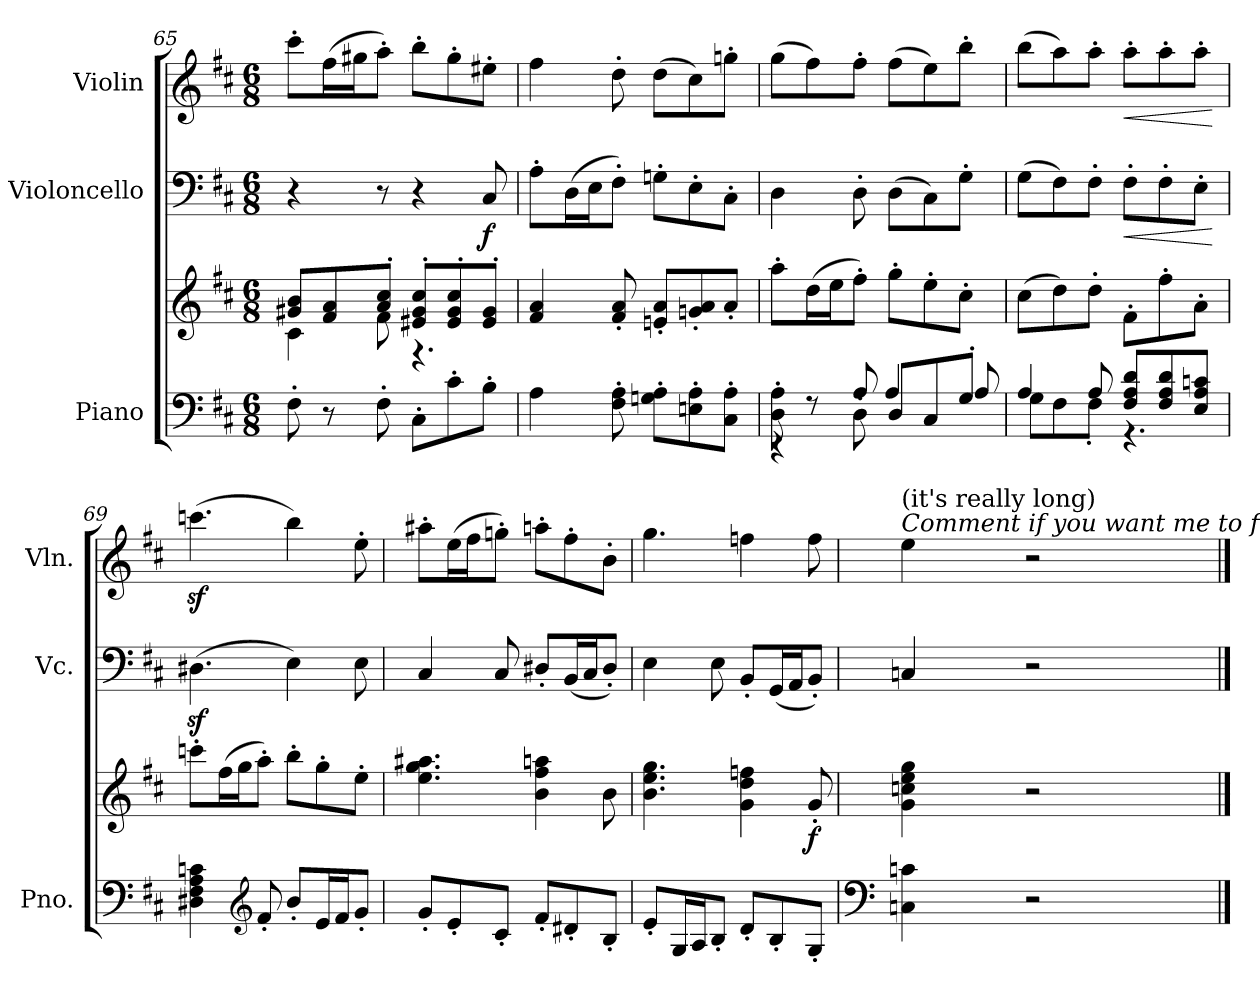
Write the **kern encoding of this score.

**kern	**kern	**dynam	**kern	**dynam	**kern	**dynam
*part3	*part3	*part3	*part2	*part2	*part1	*part1
*staff4	*staff3	*staff3/4	*staff2	*staff2	*staff1	*staff1
*I"Piano	*	*	*I"Violoncello	*	*I"Violin	*
*I'Pno.	*	*	*I'Vc.	*	*I'Vln.	*
!!LO:PB:g=z
*clefF4	*clefG2	*	*clefF4	*	*clefG2	*
*k[f#c#]	*k[f#c#]	*	*k[f#c#]	*	*k[f#c#]	*
*M6/8	*M6/8	*	*M6/8	*	*M6/8	*
=65	=65	=65	=65	=65	=65	=65
*	*^	*	*	*	*	*
8F#'\	8g#X/ 8b/L	4c#\	.	4r	.	8ccc#'\L	.
8r	8f#/ 8a/	.	.	.	.	(>16ff#\L	.
.	.	.	.	.	.	16gg#X\J	.
8F#'\	8a/' 8cc#/'J	8f#\	.	8r	.	8aa'\J)	.
8C#'\L	8e#X/' 8g#/' 8cc#/'L	4.r	.	4r	.	8bb'\L	.
8c#'\	8e#/' 8g#/' 8cc#/'	.	.	.	.	8gg#'\	.
!	!	!	!	!	!LO:DY:b	!	!
8B'\J	8e#/' 8g#/'J	.	.	8C#/	f	8ee#X'\J	.
*	*v	*v	*	*	*	*	*
=66	=66	=66	=66	=66	=66	=66
4A\	4f#/ 4a/	.	8A'\L	.	4ff#\	.
.	.	.	(>16D\L	.	.	.
.	.	.	16E\J	.	.	.
8F#\' 8A\'	8f#/' 8a/'	.	8F#'\J)	.	8dd'\	.
8Gn\' 8A\'L	8en/' 8a/'L	.	8Gn'\L	.	(>8dd\L	.
8En\' 8A\'	8gn/' 8a/'	.	8E'\	.	8cc#\)	.
8C#\' 8A\'J	8a'/J	.	8C#'\J	.	8ggn'\J	.
=67	=67	=67	=67	=67	=67	=67
*^	*	*	*	*	*	*
8D\' 8A\'	4r	8aa'\L	.	4D\	.	(>8gg\L	.
8r	.	(>16dd\L	.	.	.	8ff#\)	.
.	.	16ee\J	.	.	.	.	.
8D'\	8A/	8ff#'\J)	.	8D'\	.	8ff#'\J	.
8D/L	4A/	8gg'\L	.	(>8D\L	.	(>8ff#\L	.
8C#/	.	8ee'\	.	8C#\)	.	8ee\)	.
8G'/J	8A/	8cc#'\J	.	8G'\J	.	8bb'\J	.
!!LO:LB:g=z
=68	=68	=68	=68	=68	=68	=68	=68
4A/	8G\L	(>8cc#\L	.	(>8G\L	.	(>8bb\L	.
.	8F#\	8dd\)	.	8F#\)	.	8aa\)	.
8A/	8F#'\J	8dd'\J	.	8F#'\J	.	8aa'\J	.
!	!	!	!	!	!LO:HP:b	!	!LO:HP:b
8F#/ 8A/ 8d/L	4.r	8f#'\L	.	8F#'\L	<	8aa'\L	<
8F#/ 8A/ 8d/	.	8ff#'\	.	8F#'\	.	8aa'\	.
8E/ 8A/ 8cn/J	.	8a'\J	.	8E'\J	.	8aa'\J	.
*v	*v	*	*	*	*	*	*
.	.	.	.	[	.	[
=69	=69	=69	=69	=69	=69	=69
4D#X\ 4F#\ 4A\ 4cn\	8cccn'\L	.	(>4.D#Xz<\	.	(>4.cccnz<\	.
.	(>16ff#\L	.	.	.	.	.
.	16gg\J	.	.	.	.	.
*clefG2	*	*	*	*	*	*
8f#'/	8aa'\J)	.	.	.	.	.
8b'/L	8bb'\L	.	4E\)	.	4bb\)	.
16e/L	8gg'\	.	.	.	.	.
16f#/J	.	.	.	.	.	.
8g'/J	8ee'\J	.	8E\	.	8ee'\	.
=70	=70	=70	=70	=70	=70	=70
8g'/L	4.ee\ 4.gg\ 4.aa#X\	.	4C#/	.	8aa#X'\L	.
8e'/	.	.	.	.	(>16ee\L	.
.	.	.	.	.	16ff#\J	.
8c#'/J	.	.	8C#/	.	8ggn'\J)	.
8f#'/L	4b\ 4ff#\ 4aan\	.	8D#X'/L	.	8aan'\L	.
8d#X'/	.	.	(<16BB/L	.	8ff#'\	.
.	.	.	16C#/J	.	.	.
8B'/J	8b\	.	8D#'/J)	.	8b'\J	.
=71	=71	=71	=71	=71	=71	=71
8e'/L	4.b\ 4.ee\ 4.gg\	.	4E\	.	4.gg\	.
16G/L	.	.	.	.	.	.
16A/J	.	.	.	.	.	.
8B'/J	.	.	8E\	.	.	.
8d'/L	4g\ 4dd\ 4ffn\	.	8BB'/L	.	4ffn\	.
8B'/	.	.	(<16GG/L	.	.	.
.	.	.	16AA/J	.	.	.
!	!	!LO:DY:b	!	!	!	!
8G'/J	8g'/	f	8BB'/J)	.	8ff\	.
!!LO:LB:g=z
=72	=72	=72	=72	=72	=72	=72
*clefF4	*	*	*	*	*	*
!	!	!	!	!	!LO:TX:a:i:t=Comment if you want me to finish	!
!	!	!	!	!	!LO:TX:a:t=(it's really long)	!
4Cn\ 4cn\	4g\ 4ccn\ 4ee\ 4gg\	.	4Cn/	.	4ee\	.
2r	2r	.	2r	.	2r	.
==	==	==	==	==	==	==
*-	*-	*-	*-	*-	*-	*-
